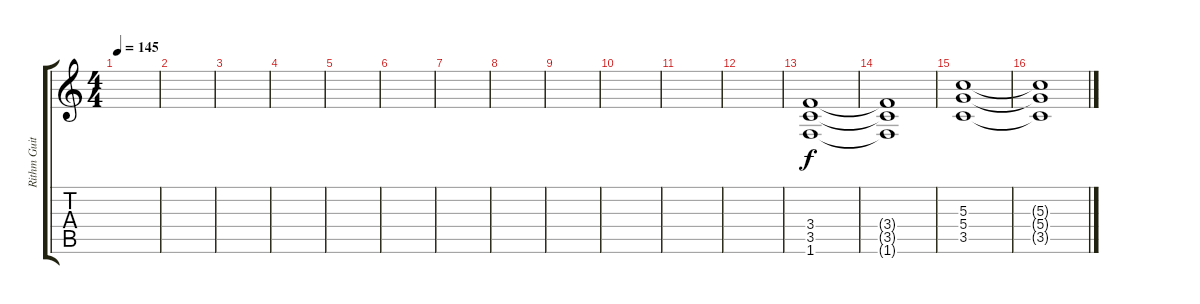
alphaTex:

\track ("Rithm Guitar" "Rithm Guit") {instrument overdrivenguitar}
\staff {score tabs}
\tuning (E4 B3 G3 D3 A2 E2) {hide}
\ts (4 4)
\tempo 145
\clef g2
\ks c
|
|
|
|
|
|
|
|
|
|
|
|
(3.4 3.5 1.6).1 |
(3.4{t} 3.5{t} 1.6{t}).1 |
(5.3 5.4 3.5).1 |
(5.3{t} 5.4{t} 3.5{t}).1
